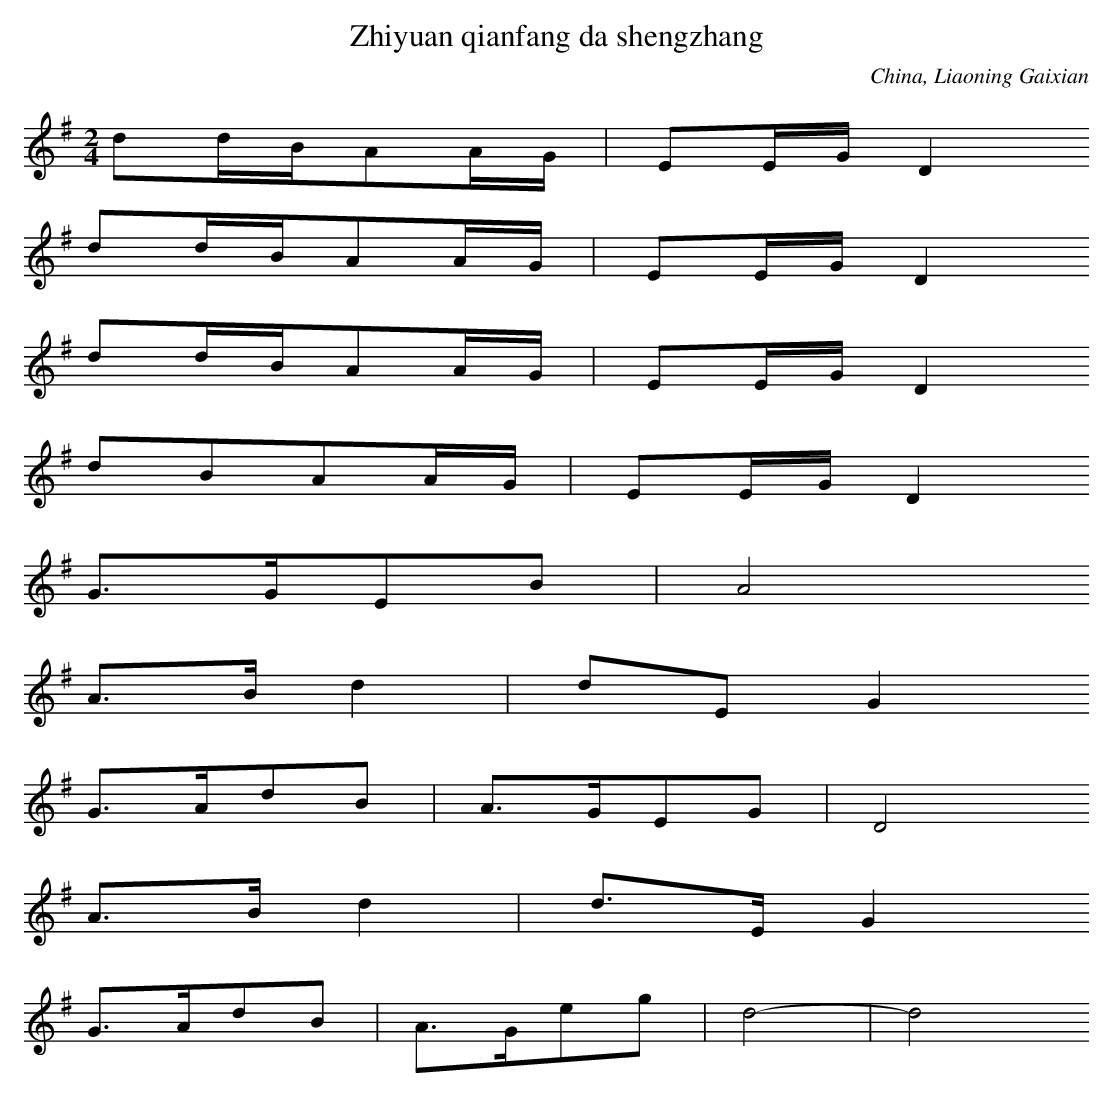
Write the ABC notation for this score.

X:1
T: Zhiyuan qianfang da shengzhang
O: China, Liaoning Gaixian
M: 2/4
L: 1/16
K: G
d2dBA2AG | E2EGD4
d2dBA2AG | E2EGD4
d2dBA2AG | E2EGD4
d2B2A2AG | E2EGD4
G3GE2B2 | A8
A3Bd4 | d2E2G4
G3Ad2B2 | A3GE2G2 | D8
A3Bd4 | d3EG4
G3Ad2B2 | A3Ge2g2 | d8- | d8
